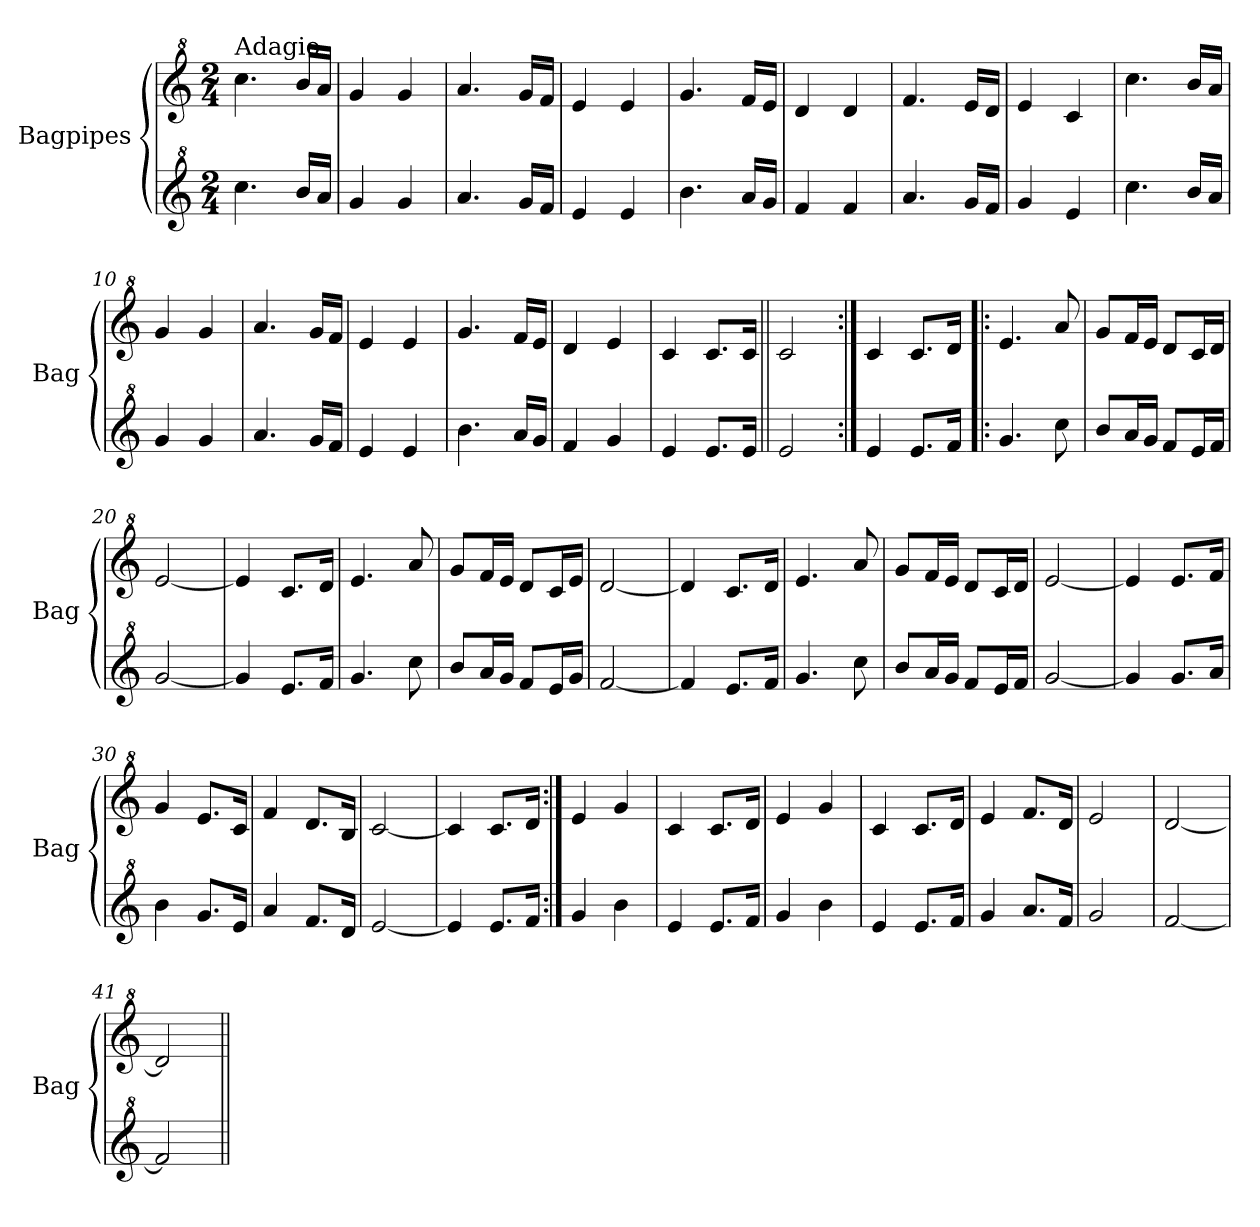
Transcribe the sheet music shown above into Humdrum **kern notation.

**kern	**kern
*part2	*part1
*staff2	*staff1
*I"Bagpipes	*I"Bagpipes
*I'Bag	*I'Bag
*clefG^2	*clefG^2
*k[]	*k[]
*C:	*C:
*M2/4	*M2/4
=1	=1
!	!LO:TX:a:t=Adagio
4.ccc\	4.ccc\
16bb/LL	16bb/LL
16aa/JJ	16aa/JJ
=2	=2
4gg/	4gg/
4gg/	4gg/
=3	=3
4.aa/	4.aa/
16gg/LL	16gg/LL
16ff/JJ	16ff/JJ
=4	=4
4ee/	4ee/
4ee/	4ee/
=5	=5
4.bb\	4.gg/
16aa/LL	16ff/LL
16gg/JJ	16ee/JJ
=6	=6
4ff/	4dd/
4ff/	4dd/
=7	=7
4.aa/	4.ff/
16gg/LL	16ee/LL
16ff/JJ	16dd/JJ
=8	=8
4gg/	4ee/
4ee/	4cc/
=9	=9
4.ccc\	4.ccc\
16bb/LL	16bb/LL
16aa/JJ	16aa/JJ
=10	=10
4gg/	4gg/
4gg/	4gg/
=11	=11
4.aa/	4.aa/
16gg/LL	16gg/LL
16ff/JJ	16ff/JJ
=12	=12
4ee/	4ee/
4ee/	4ee/
=13	=13
4.bb\	4.gg/
16aa/LL	16ff/LL
16gg/JJ	16ee/JJ
!!LO:LB:g=z
=14	=14
4ff/	4dd/
4gg/	4ee/
=15	=15
4ee/	4cc/
8.ee/L	8.cc/L
16ee/Jk	16cc/Jk
=16||	=16||
2ee/	2cc/
=17:|!	=17:|!
4ee/	4cc/
8.ee/L	8.cc/L
16ff/Jk	16dd/Jk
=18!|:	=18!|:
4.gg/	4.ee/
8ccc\	8aa/
=19	=19
8bb/L	8gg/L
16aa/L	16ff/L
16gg/JJ	16ee/JJ
8ff/L	8dd/L
16ee/L	16cc/L
16ff/JJ	16dd/JJ
=20	=20
[2gg/	[2ee/
=21	=21
4gg/]	4ee/]
8.ee/L	8.cc/L
16ff/Jk	16dd/Jk
=22	=22
4.gg/	4.ee/
8ccc\	8aa/
=23	=23
8bb/L	8gg/L
16aa/L	16ff/L
16gg/JJ	16ee/JJ
8ff/L	8dd/L
16ee/L	16cc/L
16gg/JJ	16ee/JJ
=24	=24
[2ff/	[2dd/
=25	=25
4ff/]	4dd/]
8.ee/L	8.cc/L
16ff/Jk	16dd/Jk
!!LO:LB:g=z
=26	=26
4.gg/	4.ee/
8ccc\	8aa/
=27	=27
8bb/L	8gg/L
16aa/L	16ff/L
16gg/JJ	16ee/JJ
8ff/L	8dd/L
16ee/L	16cc/L
16ff/JJ	16dd/JJ
=28	=28
[2gg/	[2ee/
=29	=29
4gg/]	4ee/]
8.gg/L	8.ee/L
16aa/Jk	16ff/Jk
=30	=30
4bb\	4gg/
8.gg/L	8.ee/L
16ee/Jk	16cc/Jk
=31	=31
4aa/	4ff/
8.ff/L	8.dd/L
16dd/Jk	16b/Jk
=32	=32
[2ee/	[2cc/
=33	=33
4ee/]	4cc/]
8.ee/L	8.cc/L
16ff/Jk	16dd/Jk
=34:|!	=34:|!
4gg/	4ee/
4bb\	4gg/
=35	=35
4ee/	4cc/
8.ee/L	8.cc/L
16ff/Jk	16dd/Jk
=36	=36
4gg/	4ee/
4bb\	4gg/
=37	=37
4ee/	4cc/
8.ee/L	8.cc/L
16ff/Jk	16dd/Jk
!!LO:LB:g=z
=38	=38
4gg/	4ee/
8.aa/L	8.ff/L
16ff/Jk	16dd/Jk
=39	=39
2gg/	2ee/
=40	=40
[2ff/	[2dd/
=41	=41
2ff/]	2dd/]
=||	=||
*-	*-
